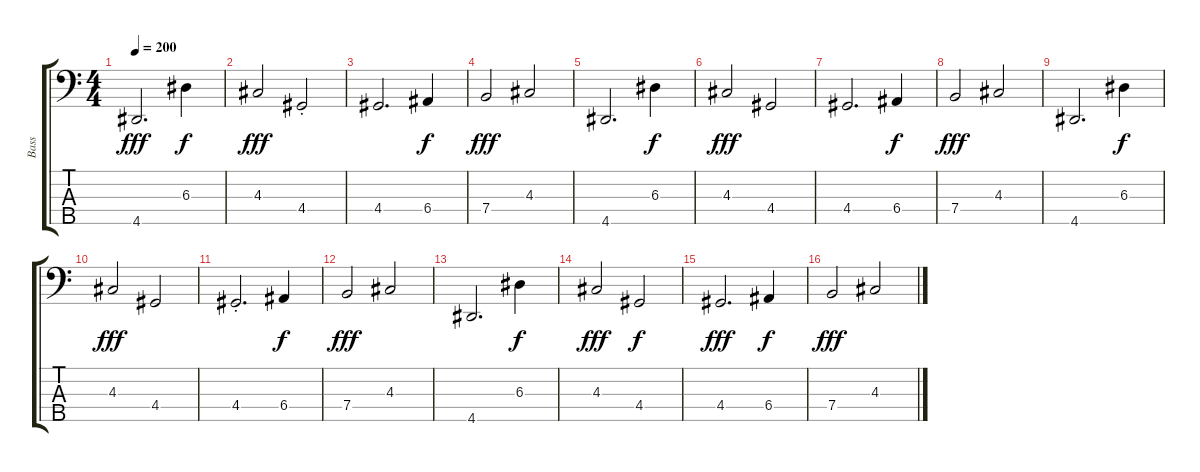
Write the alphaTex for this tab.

\track ("Bass" "Bass") {instrument electricbassfinger}
\staff {score tabs}
\tuning (G2 D2 A1 E1 B0) {hide}
\ts (4 4)
\tempo 200
\clef f4
\ks c
4.5.2{d dy fff} 6.3.4{dy f} |
4.3.2{dy fff} 4.4{st}.2 |
4.4.2{d} 6.4.4{dy f} |
7.4.2{dy fff} 4.3.2 |
4.5.2{d} 6.3.4{dy f} |
4.3.2{dy fff} 4.4.2 |
4.4.2{d} 6.4.4{dy f} |
7.4.2{dy fff} 4.3.2 |
4.5.2{d} 6.3.4{dy f} |
4.3.2{dy fff} 4.4.2 |
4.4{st}.2{d} 6.4.4{dy f} |
7.4.2{dy fff} 4.3.2 |
4.5.2{d} 6.3.4{dy f} |
4.3.2{dy fff} 4.4.2{dy f} |
4.4.2{d dy fff} 6.4.4{dy f} |
7.4.2{dy fff} 4.3.2
